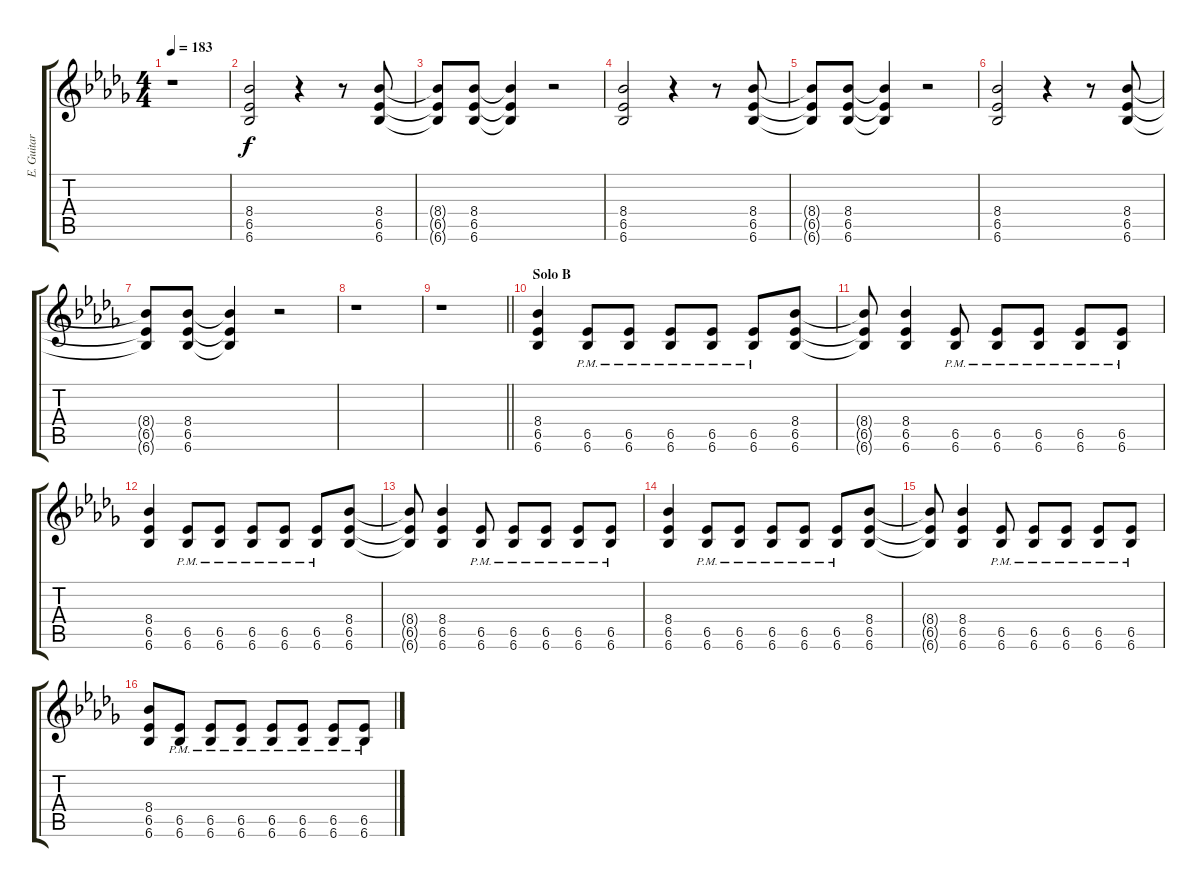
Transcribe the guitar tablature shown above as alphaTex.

\track ("E. Guitar II" "E. Guitar ") {instrument overdrivenguitar}
\staff {score tabs}
\tuning (E4 B3 G3 D3 A2 E2) {hide}
\ts (4 4)
\tempo 183
\clef g2
\ks db
r.1{dy f} |
(8.4 6.5 6.6).2 r.4 r.8 (8.4 6.5 6.6).8 |
(8.4{t} 6.5{t} 6.6{t}).8 (8.4 6.5 6.6).8 (8.4{t} 6.5{t} 6.6{t}).4 r.2 |
(8.4 6.5 6.6).2 r.4 r.8 (8.4 6.5 6.6).8 |
(8.4{t} 6.5{t} 6.6{t}).8 (8.4 6.5 6.6).8 (8.4{t} 6.5{t} 6.6{t}).4 r.2 |
(8.4 6.5 6.6).2 r.4 r.8 (8.4 6.5 6.6).8 |
(8.4{t} 6.5{t} 6.6{t}).8 (8.4 6.5 6.6).8 (8.4{t} 6.5{t} 6.6{t}).4 r.2 |
r.1 |
\barLineRight lightlight
r.1 |
\section ("" "Solo B")
(8.4 6.5 6.6).4 (6.5{pm} 6.6{pm}).8 (6.5{pm} 6.6{pm}).8 (6.5{pm} 6.6{pm}).8 (6.5{pm} 6.6{pm}).8 (6.5{pm} 6.6{pm}).8 (8.4 6.5 6.6).8 |
(8.4{t} 6.5{t} 6.6{t}).8 (8.4 6.5 6.6).4 (6.5{pm} 6.6{pm}).8 (6.5{pm} 6.6{pm}).8 (6.5{pm} 6.6{pm}).8 (6.5{pm} 6.6{pm}).8 (6.5{pm} 6.6{pm}).8 |
(8.4 6.5 6.6).4 (6.5{pm} 6.6{pm}).8 (6.5{pm} 6.6{pm}).8 (6.5{pm} 6.6{pm}).8 (6.5{pm} 6.6{pm}).8 (6.5{pm} 6.6{pm}).8 (8.4 6.5 6.6).8 |
(8.4{t} 6.5{t} 6.6{t}).8 (8.4 6.5 6.6).4 (6.5{pm} 6.6{pm}).8 (6.5{pm} 6.6{pm}).8 (6.5{pm} 6.6{pm}).8 (6.5{pm} 6.6{pm}).8 (6.5{pm} 6.6{pm}).8 |
(8.4 6.5 6.6).4 (6.5{pm} 6.6{pm}).8 (6.5{pm} 6.6{pm}).8 (6.5{pm} 6.6{pm}).8 (6.5{pm} 6.6{pm}).8 (6.5{pm} 6.6{pm}).8 (8.4 6.5 6.6).8 |
(8.4{t} 6.5{t} 6.6{t}).8 (8.4 6.5 6.6).4 (6.5{pm} 6.6{pm}).8 (6.5{pm} 6.6{pm}).8 (6.5{pm} 6.6{pm}).8 (6.5{pm} 6.6{pm}).8 (6.5{pm} 6.6{pm}).8 |
(8.4 6.5 6.6).8 (6.5{pm} 6.6{pm}).8 (6.5{pm} 6.6{pm}).8 (6.5{pm} 6.6{pm}).8 (6.5{pm} 6.6{pm}).8 (6.5{pm} 6.6{pm}).8 (6.5{pm} 6.6{pm}).8 (6.5{pm} 6.6{pm}).8
